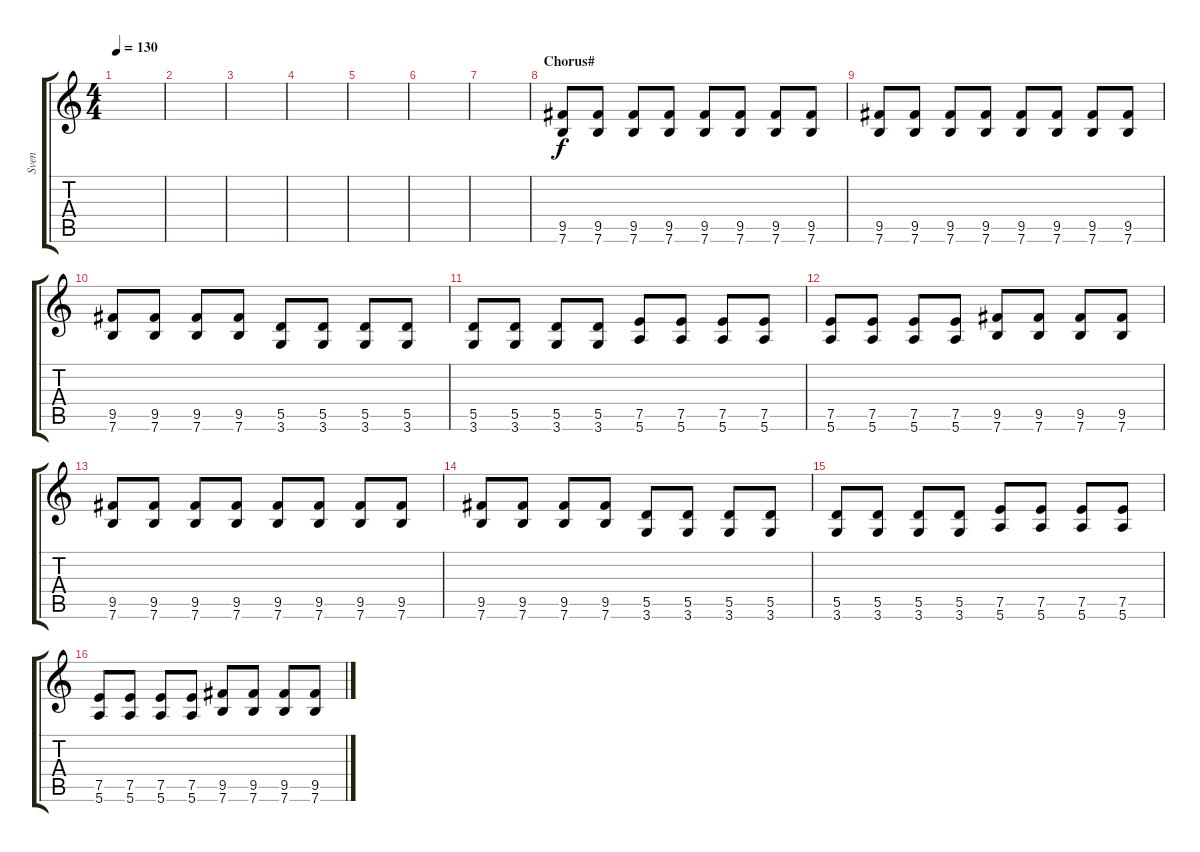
\track ("Sven" "Sven") {instrument distortionguitar}
\staff {score tabs}
\tuning (E4 B3 G3 D3 A2 E2) {hide}
\ts (4 4)
\tempo 130
\clef g2
\ks c
|
|
|
|
|
|
|
\section ("" "Chorus#")
(9.5 7.6).8 (9.5 7.6).8 (9.5 7.6).8 (9.5 7.6).8 (9.5 7.6).8 (9.5 7.6).8 (9.5 7.6).8 (9.5 7.6).8 |
(9.5 7.6).8 (9.5 7.6).8 (9.5 7.6).8 (9.5 7.6).8 (9.5 7.6).8 (9.5 7.6).8 (9.5 7.6).8 (9.5 7.6).8 |
(9.5 7.6).8 (9.5 7.6).8 (9.5 7.6).8 (9.5 7.6).8 (5.5 3.6).8 (5.5 3.6).8 (5.5 3.6).8 (5.5 3.6).8 |
(5.5 3.6).8 (5.5 3.6).8 (5.5 3.6).8 (5.5 3.6).8 (7.5 5.6).8 (7.5 5.6).8 (7.5 5.6).8 (7.5 5.6).8 |
(7.5 5.6).8 (7.5 5.6).8 (7.5 5.6).8 (7.5 5.6).8 (9.5 7.6).8 (9.5 7.6).8 (9.5 7.6).8 (9.5 7.6).8 |
(9.5 7.6).8 (9.5 7.6).8 (9.5 7.6).8 (9.5 7.6).8 (9.5 7.6).8 (9.5 7.6).8 (9.5 7.6).8 (9.5 7.6).8 |
(9.5 7.6).8 (9.5 7.6).8 (9.5 7.6).8 (9.5 7.6).8 (5.5 3.6).8 (5.5 3.6).8 (5.5 3.6).8 (5.5 3.6).8 |
(5.5 3.6).8 (5.5 3.6).8 (5.5 3.6).8 (5.5 3.6).8 (7.5 5.6).8 (7.5 5.6).8 (7.5 5.6).8 (7.5 5.6).8 |
(7.5 5.6).8 (7.5 5.6).8 (7.5 5.6).8 (7.5 5.6).8 (9.5 7.6).8 (9.5 7.6).8 (9.5 7.6).8 (9.5 7.6).8
